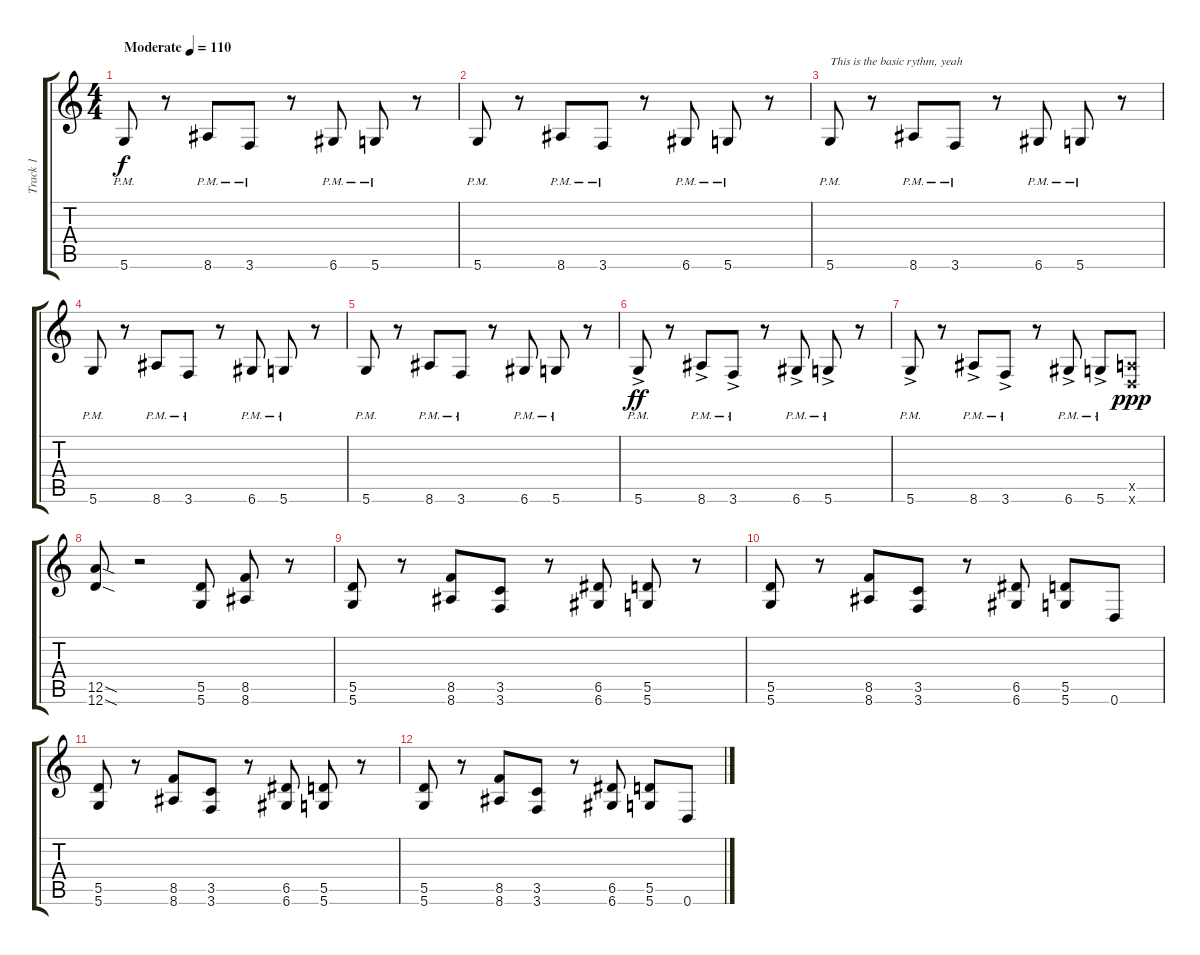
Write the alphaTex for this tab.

\track ("Track 1" "Track 1") {instrument electricguitarjazz}
\staff {score tabs}
\tuning (E4 B3 G3 D3 A2 D2) {hide}
\ts (4 4)
\tempo (110 "Moderate")
\clef g2
\ks c
5.6{pm}.8{dy f instrument electricguitarjazz} r.8 8.6{pm}.8 3.6{pm}.8 r.8 6.6{pm}.8 5.6{pm}.8 r.8 |
5.6{pm}.8 r.8 8.6{pm}.8 3.6{pm}.8 r.8 6.6{pm}.8 5.6{pm}.8 r.8 |
5.6{pm}.8{txt "This is the basic rythm, yeah"} r.8 8.6{pm}.8 3.6{pm}.8 r.8 6.6{pm}.8 5.6{pm}.8 r.8 |
5.6{pm}.8 r.8 8.6{pm}.8 3.6{pm}.8 r.8 6.6{pm}.8 5.6{pm}.8 r.8 |
5.6{pm}.8 r.8 8.6{pm}.8 3.6{pm}.8 r.8 6.6{pm}.8 5.6{pm}.8 r.8 |
5.6{ac pm}.8{dy ff} r.8 8.6{ac pm}.8 3.6{ac pm}.8 r.8 6.6{ac pm}.8 5.6{ac pm}.8 r.8 |
5.6{ac pm}.8 r.8 8.6{ac pm}.8 3.6{ac pm}.8 r.8 6.6{ac pm}.8 5.6{ac pm}.8 (0.5{x} 0.6{x}).8{dy ppp} |
(12.5{sod} 12.6{sod}).8 r.2 (5.5 5.6).8 (8.5 8.6).8 r.8 |
(5.5 5.6).8 r.8 (8.5 8.6).8 (3.5 3.6).8 r.8 (6.5 6.6).8 (5.5 5.6).8 r.8 |
(5.5 5.6).8 r.8 (8.5 8.6).8 (3.5 3.6).8 r.8 (6.5 6.6).8 (5.5 5.6).8 0.6.8 |
(5.5 5.6).8 r.8 (8.5 8.6).8 (3.5 3.6).8 r.8 (6.5 6.6).8 (5.5 5.6).8 r.8 |
(5.5 5.6).8 r.8 (8.5 8.6).8 (3.5 3.6).8 r.8 (6.5 6.6).8 (5.5 5.6).8 0.6.8
